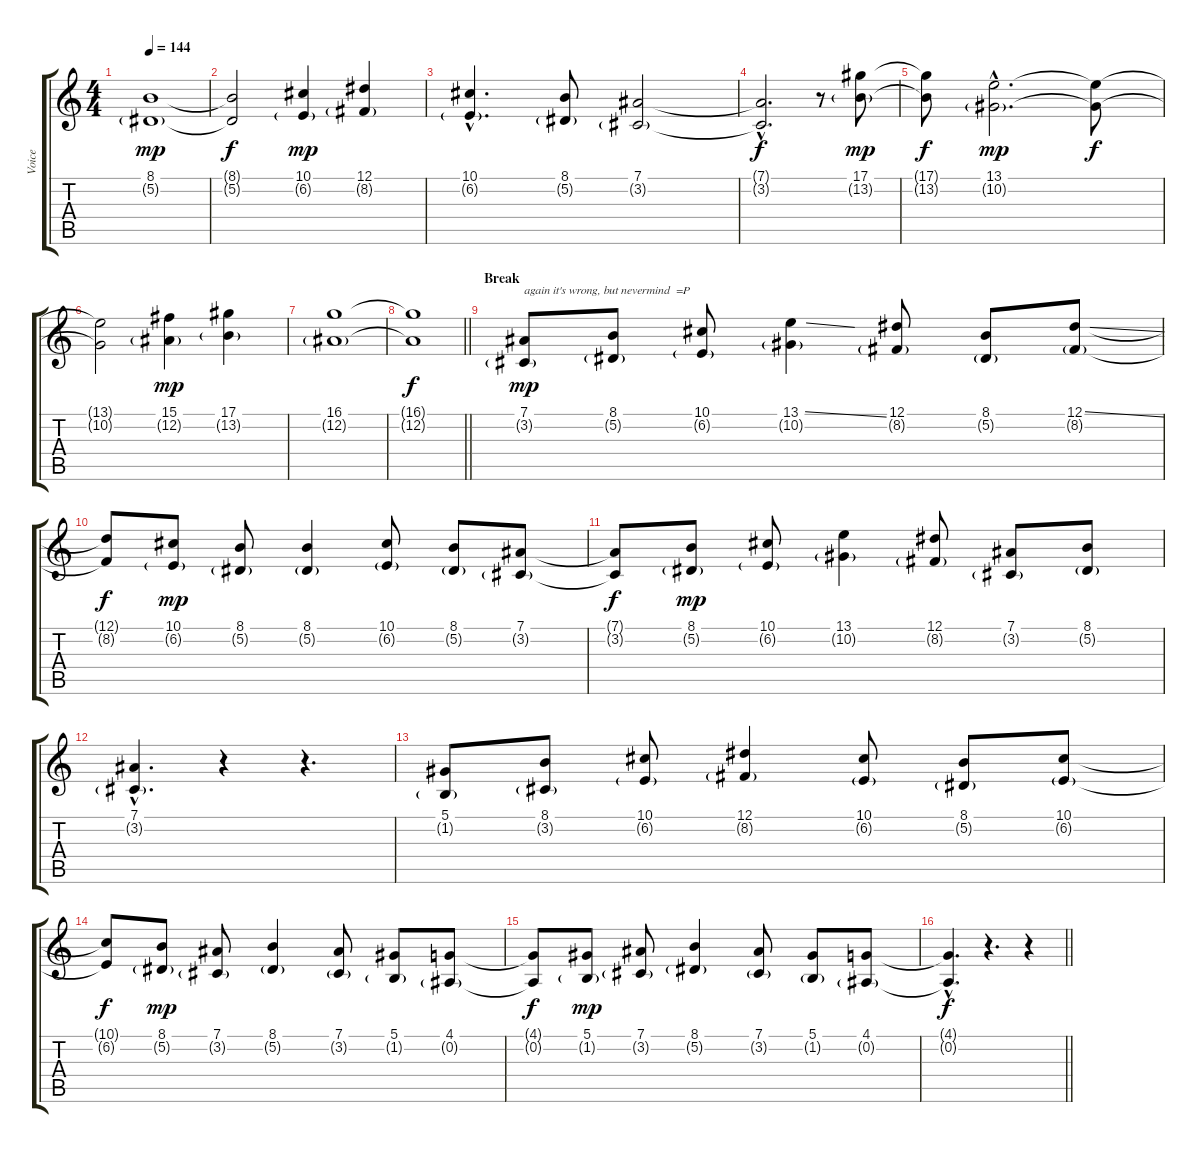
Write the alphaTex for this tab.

\track ("Voice" "Voice") {instrument bassoon}
\staff {score tabs}
\tuning (Eb4 Bb3 Gb3 Db3 Ab2 Db2) {hide}
\ts (4 4)
\section ("" "")
\tempo 144
\clef g2
\ks c
(8.1 5.2{g}).1{dy mp} |
(8.1{t} 5.2{t}).2{dy f} (10.1 6.2{g}).4{dy mp} (12.1 8.2{g}).4 |
(10.1{hac} 6.2{g hac}).4{d} (8.1 5.2{g}).8 (7.1 3.2{g}).2 |
(7.1{hac t} 3.2{hac t}).2{d dy f} r.8 (17.1 13.2{g}).8{dy mp} |
(17.1{t} 13.2{t}).8{dy f} (13.1{hac} 10.2{g hac}).2{d dy mp} (13.1{t} 10.2{t}).8{dy f} |
(13.1{t} 10.2{t}).2 (15.1 12.2{g}).4{dy mp} (17.1 13.2{g}).4 |
(16.1 12.2{g}).1 |
\barLineRight lightlight
(16.1{t} 12.2{t}).1{dy f} |
\section ("" "Break")
(7.1 3.2{g}).8{txt "again it's wrong, but nevermind  =P" dy mp} (8.1 5.2{g}).8 (10.1 6.2{g}).8 (13.1{ss} 10.2{g}).4 (12.1 8.2{g}).8 (8.1 5.2{g}).8 (12.1{ss} 8.2{g}).8 |
(12.1{t} 8.2{t}).8{dy f} (10.1 6.2{g}).8{dy mp} (8.1 5.2{g}).8 (8.1 5.2{g}).4 (10.1 6.2{g}).8 (8.1 5.2{g}).8 (7.1 3.2{g}).8 |
(7.1{t} 3.2{t}).8{dy f} (8.1 5.2{g}).8{dy mp} (10.1 6.2{g}).8 (13.1 10.2{g}).4 (12.1 8.2{g}).8 (7.1 3.2{g}).8 (8.1 5.2{g}).8 |
(7.1{hac} 3.2{g hac}).4{d} r.4 r.4{d} |
(5.1 1.2{g}).8 (8.1 3.2{g}).8 (10.1 6.2{g}).8 (12.1 8.2{g}).4 (10.1 6.2{g}).8 (8.1 5.2{g}).8 (10.1 6.2{g}).8 |
(10.1{t} 6.2{t}).8{dy f} (8.1 5.2{g}).8{dy mp} (7.1 3.2{g}).8 (8.1 5.2{g}).4 (7.1 3.2{g}).8 (5.1 1.2{g}).8 (4.1 0.2{g}).8 |
(4.1{t} 0.2{t}).8{dy f} (5.1 1.2{g}).8{dy mp} (7.1 3.2{g}).8 (8.1 5.2{g}).4 (7.1 3.2{g}).8 (5.1 1.2{g}).8 (4.1 0.2{g}).8 |
\barLineRight lightlight
(4.1{hac t} 0.2{hac t}).4{d dy f} r.4{d} r.4
